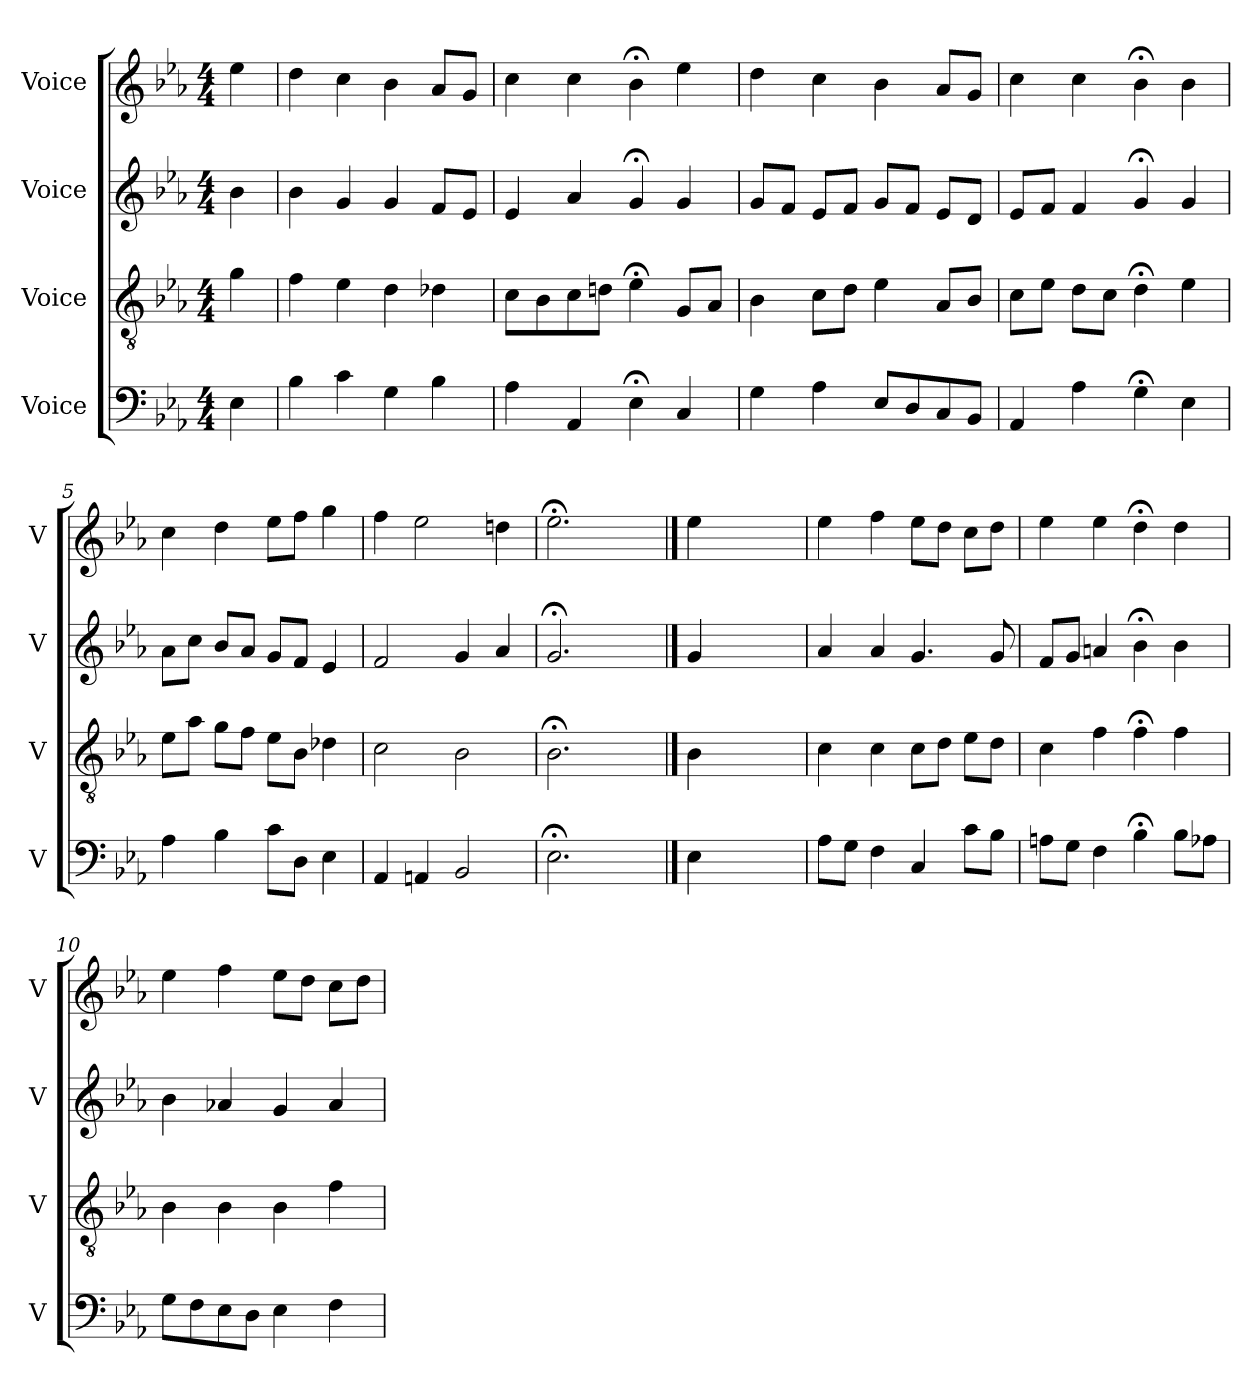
**kern	**kern	**kern	**kern
*part4	*part3	*part2	*part1
*staff4	*staff3	*staff2	*staff1
*I"Voice	*I"Voice	*I"Voice	*I"Voice
*I'V	*I'V	*I'V	*I'V
*clefF4	*clefGv2	*clefG2	*clefG2
*k[b-e-a-]	*k[b-e-a-]	*k[b-e-a-]	*k[b-e-a-]
*M4/4	*M4/4	*M4/4	*M4/4
*MM100	*MM100	*MM100	*MM100
=	=	=	=
4E-\	4g\	4b-\	4ee-\
=1	=1	=1	=1
4B-\	4f\	4b-\	4dd\
4c\	4e-\	4g/	4cc\
4G\	4d\	4g/	4b-\
4B-\	4d-X\	8f/L	8a-/L
.	.	8e-/J	8g/J
=2	=2	=2	=2
4A-\	8c\L	4e-/	4cc\
.	8B-\	.	.
4AA-/	8c\	4a-/	4cc\
.	8dn\J	.	.
4E-;\	4e-;\	4g;/	4b-;\
4C/	8G/L	4g/	4ee-\
.	8A-/J	.	.
=3	=3	=3	=3
4G\	4B-\	8g/L	4dd\
.	.	8f/J	.
4A-\	8c\L	8e-/L	4cc\
.	8d\J	8f/J	.
8E-/L	4e-\	8g/L	4b-\
8D/	.	8f/J	.
8C/	8A-/L	8e-/L	8a-/L
8BB-/J	8B-/J	8d/J	8g/J
=4	=4	=4	=4
4AA-/	8c\L	8e-/L	4cc\
.	8e-\J	8f/J	.
4A-\	8d\L	4f/	4cc\
.	8c\J	.	.
4G;\	4d;\	4g;/	4b-;\
4E-\	4e-\	4g/	4b-\
!!LO:LB:g=z
=5	=5	=5	=5
4A-\	8e-\L	8a-\L	4cc\
.	8a-\J	8cc\J	.
4B-\	8g\L	8b-/L	4dd\
.	8f\J	8a-/J	.
8c\L	8e-\L	8g/L	8ee-\L
8D\J	8B-\J	8f/J	8ff\J
4E-\	4d-X\	4e-/	4gg\
=6	=6	=6	=6
4AA-/	2c\	2f/	4ff\
4AAn/	.	.	2ee-\
2BB-/	2B-\	4g/	.
.	.	4a-/	4ddn\
=7	=7	=7	=7
2.E-;\	2.B-;\	2.g;/	2.ee-;\
4ryy	4ryy	4ryy	4ryy
==	==	==	==
4E-\	4B-\	4g/	4ee-\
2.ryy	2.ryy	2.ryy	2.ryy
=8	=8	=8	=8
8A-\L	4c\	4a-/	4ee-\
8G\J	.	.	.
4F\	4c\	4a-/	4ff\
4C/	8c\L	4.g/	8ee-\L
.	8d\J	.	8dd\J
8c\L	8e-\L	.	8cc\L
8B-\J	8d\J	8g/	8dd\J
!!LO:LB:g=z
=9	=9	=9	=9
8An\L	4c\	8f/L	4ee-\
8G\J	.	8g/J	.
4F\	4f\	4an/	4ee-\
4B-;\	4f;\	4b-;\	4dd;\
8B-\L	4f\	4b-\	4dd\
8A-X\J	.	.	.
=10	=10	=10	=10
8G\L	4B-\	4b-\	4ee-\
8F\	.	.	.
8E-\	4B-\	4a-X/	4ff\
8D\J	.	.	.
4E-\	4B-\	4g/	8ee-\L
.	.	.	8dd\J
4F\	4f\	4a-/	8cc\L
.	.	.	8dd\J
=	=	=	=
*-	*-	*-	*-
